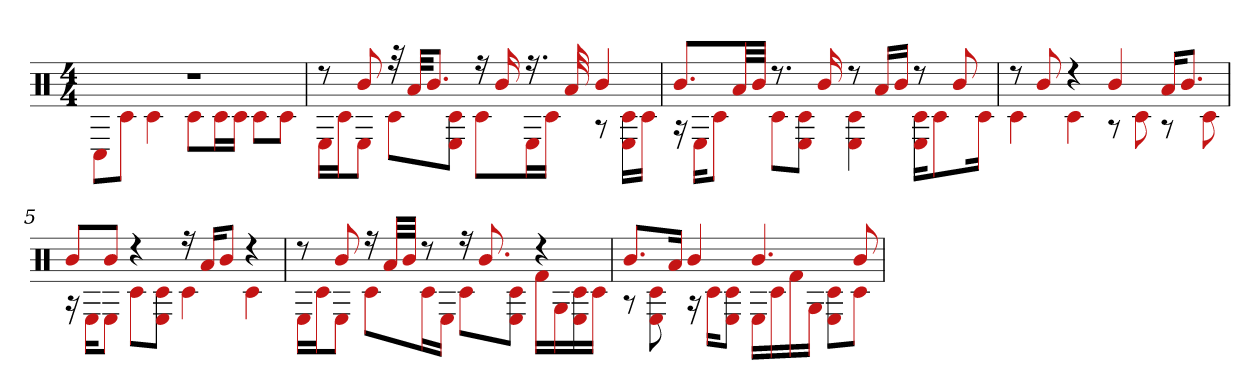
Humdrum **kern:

**kern
*part1
*staff1
*clefX
*k[]
*M4/4
=1
*^
1r	8C#L
.	8c#J
.	4c#
.	8c#L
.	16c#L
.	16c#JJ
.	8c#L
.	8c#J
=2	=2
8r	16ELL
.	16c#J
8b	8EJ
32r	8c#L
32aKKL	.
8.bJ	.
.	8c# 8EJ
16r	8c#L
16b	.
16.r	16EL
.	16c#JJ
32a	.
4b	8r
.	16c# 16ELL
.	16c#JJ
=3	=3
8.bL	16r
.	16EKL
.	8c#J
32aLL	.
32bJJJ	.
8.r	8c#L
.	8E 8c#J
16b	.
8r	4E 4c#
16aLL	.
16bJJ	.
8r	16c# 16EKL
.	8c#
8b	.
.	16c#Jk
=4	=4
8r	4c#
8b	.
4r	4c#
4b	8r
.	8c#
16aKL	8r
8.bJ	.
.	8c#
=5	=5
8bL	16r
.	16EKL
8bJ	8EJ
4r	8c#L
.	8c# 8EJ
16r	4c#
16aKL	.
8bJ	.
4r	4c#
=6	=6
8r	16ELL
.	16c#J
8b	8EJ
16r	8c#L
32aLLL	.
32bJJJ	.
8r	16c#L
.	16EJJ
16r	8c#L
8.b	.
.	8E 8c#J
4r	16f#LL
.	16G
.	16c# 16E
.	16c#JJ
=7	=7
8.bL	8r
.	8E 8c#
16aJk	.
4b	16r
.	16c#KL
.	8E 8c#J
4.b	16ELL
.	16c#
.	16f#
.	16GJJ
.	8c# 8EL
8b	8c#J
*v	*v
=
*-
